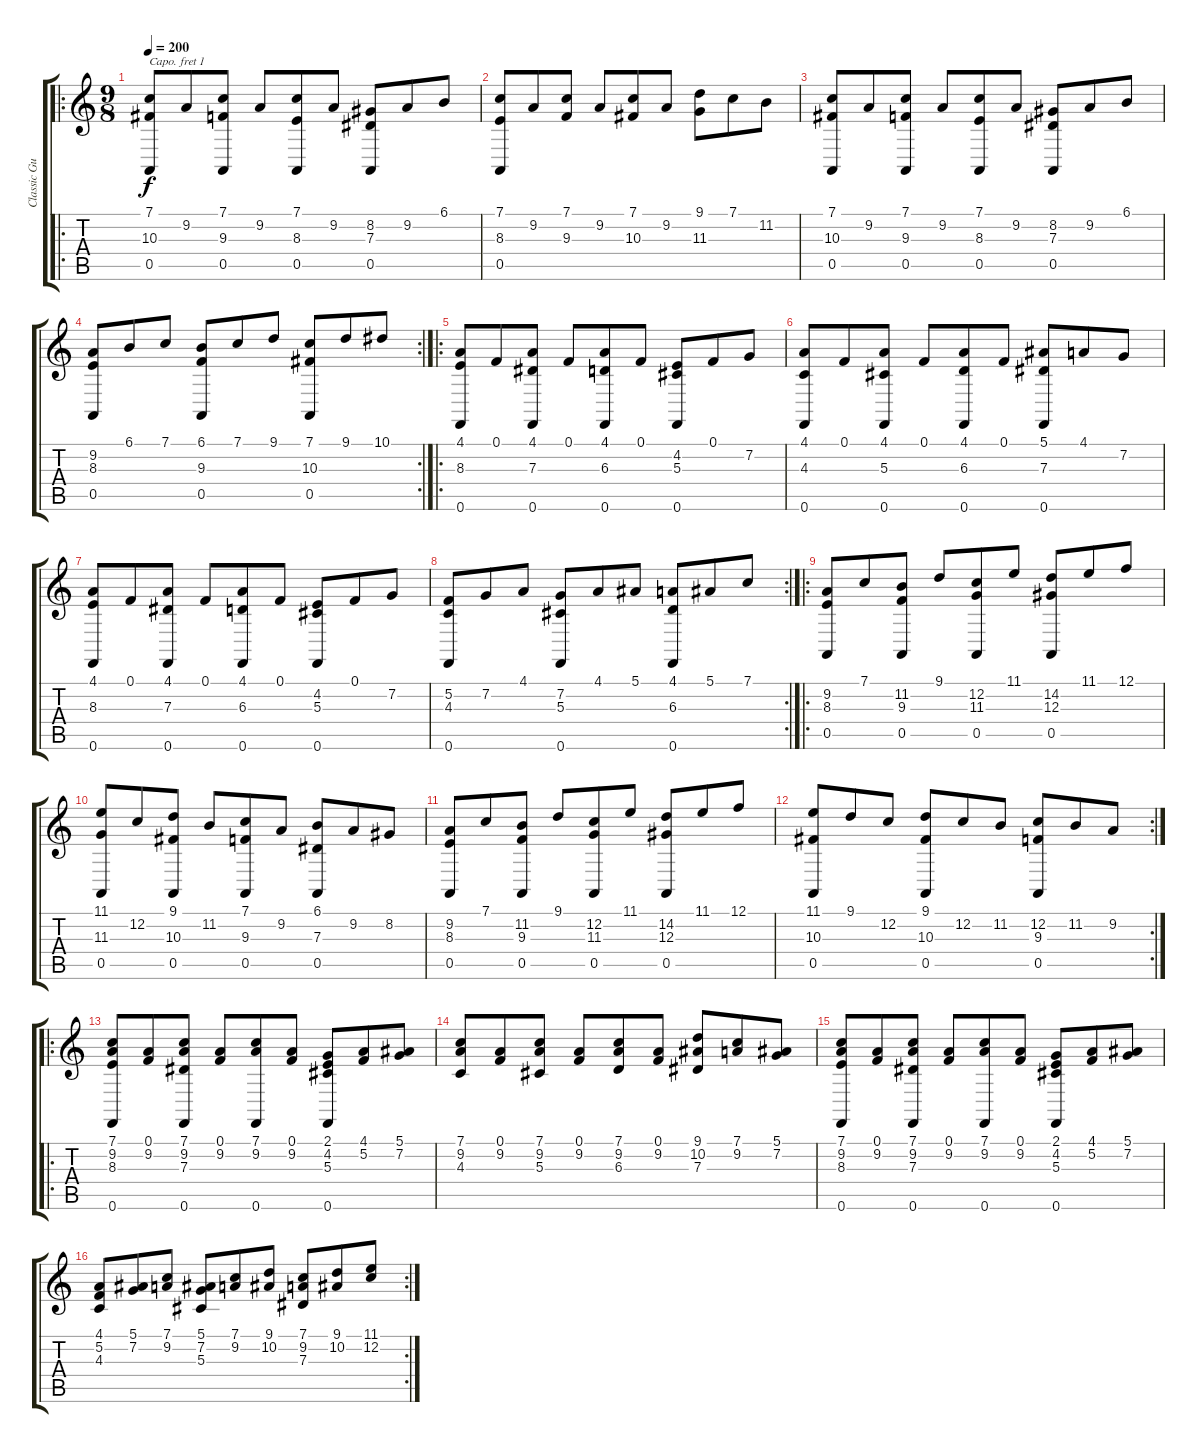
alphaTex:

\track ("Classic Guitar" "Classic Gu") {instrument acousticgrandpiano}
\staff {score tabs}
\capo 1
\tuning (E4 B3 G3 D3 Ab2 E2) {hide}
\ro
\ts (9 8)
\tempo 200
\clef g2
\ks c
(7.1 10.3 0.5).8{dy f} 9.2.8 (7.1 9.3 0.5).8 9.2.8 (7.1 8.3 0.5).8 9.2.8 (8.2 7.3 0.5).8 9.2.8 6.1.8 |
(7.1 8.3 0.5).8 9.2.8 (7.1 9.3).8 9.2.8 (7.1 10.3).8 9.2.8 (9.1 11.3).8 7.1.8 11.2.8 |
(7.1 10.3 0.5).8 9.2.8 (7.1 9.3 0.5).8 9.2.8 (7.1 8.3 0.5).8 9.2.8 (8.2 7.3 0.5).8 9.2.8 6.1.8 |
\rc 2
(9.2 8.3 0.5).8 6.1.8 7.1.8 (6.1 9.3 0.5).8 7.1.8 9.1.8 (7.1 10.3 0.5).8 9.1.8 10.1.8 |
\ro
(4.1 8.3 0.6).8 0.1.8 (4.1 7.3 0.6).8 0.1.8 (4.1 6.3 0.6).8 0.1.8 (4.2 5.3 0.6).8 0.1.8 7.2.8 |
(4.1 4.3 0.6).8 0.1.8 (4.1 5.3 0.6).8 0.1.8 (4.1 6.3 0.6).8 0.1.8 (5.1 7.3 0.6).8 4.1.8 7.2.8 |
(4.1 8.3 0.6).8 0.1.8 (4.1 7.3 0.6).8 0.1.8 (4.1 6.3 0.6).8 0.1.8 (4.2 5.3 0.6).8 0.1.8 7.2.8 |
\rc 2
(5.2 4.3 0.6).8 7.2.8 4.1.8 (7.2 5.3 0.6).8 4.1.8 5.1.8 (4.1 6.3 0.6).8 5.1.8 7.1.8 |
\ro
(9.2 8.3 0.5).8 7.1.8 (11.2 9.3 0.5).8 9.1.8 (12.2 11.3 0.5).8 11.1.8 (14.2 12.3 0.5).8 11.1.8 12.1.8 |
(11.1 11.3 0.5).8 12.2.8 (9.1 10.3 0.5).8 11.2.8 (7.1 9.3 0.5).8 9.2.8 (6.1 7.3 0.5).8 9.2.8 8.2.8 |
(9.2 8.3 0.5).8 7.1.8 (11.2 9.3 0.5).8 9.1.8 (12.2 11.3 0.5).8 11.1.8 (14.2 12.3 0.5).8 11.1.8 12.1.8 |
\rc 2
(11.1 10.3 0.5).8 9.1.8 12.2.8 (9.1 10.3 0.5).8 12.2.8 11.2.8 (12.2 9.3 0.5).8 11.2.8 9.2.8 |
\ro
(7.1 9.2 8.3 0.6).8 (0.1 9.2).8 (7.1 9.2 7.3 0.6).8 (0.1 9.2).8 (7.1 9.2 0.6).8 (0.1 9.2).8 (2.1 4.2 5.3 0.6).8 (4.1 5.2).8 (5.1 7.2).8 |
(7.1 9.2 4.3).8 (0.1 9.2).8 (7.1 9.2 5.3).8 (0.1 9.2).8 (7.1 9.2 6.3).8 (0.1 9.2).8 (9.1 10.2 7.3).8 (7.1 9.2).8 (5.1 7.2).8 |
(7.1 9.2 8.3 0.6).8 (0.1 9.2).8 (7.1 9.2 7.3 0.6).8 (0.1 9.2).8 (7.1 9.2 0.6).8 (0.1 9.2).8 (2.1 4.2 5.3 0.6).8 (4.1 5.2).8 (5.1 7.2).8 |
\rc 2
(4.1 5.2 4.3).8 (5.1 7.2).8 (7.1 9.2).8 (5.1 7.2 5.3).8 (7.1 9.2).8 (9.1 10.2).8 (7.1 9.2 7.3).8 (9.1 10.2).8 (11.1 12.2).8
